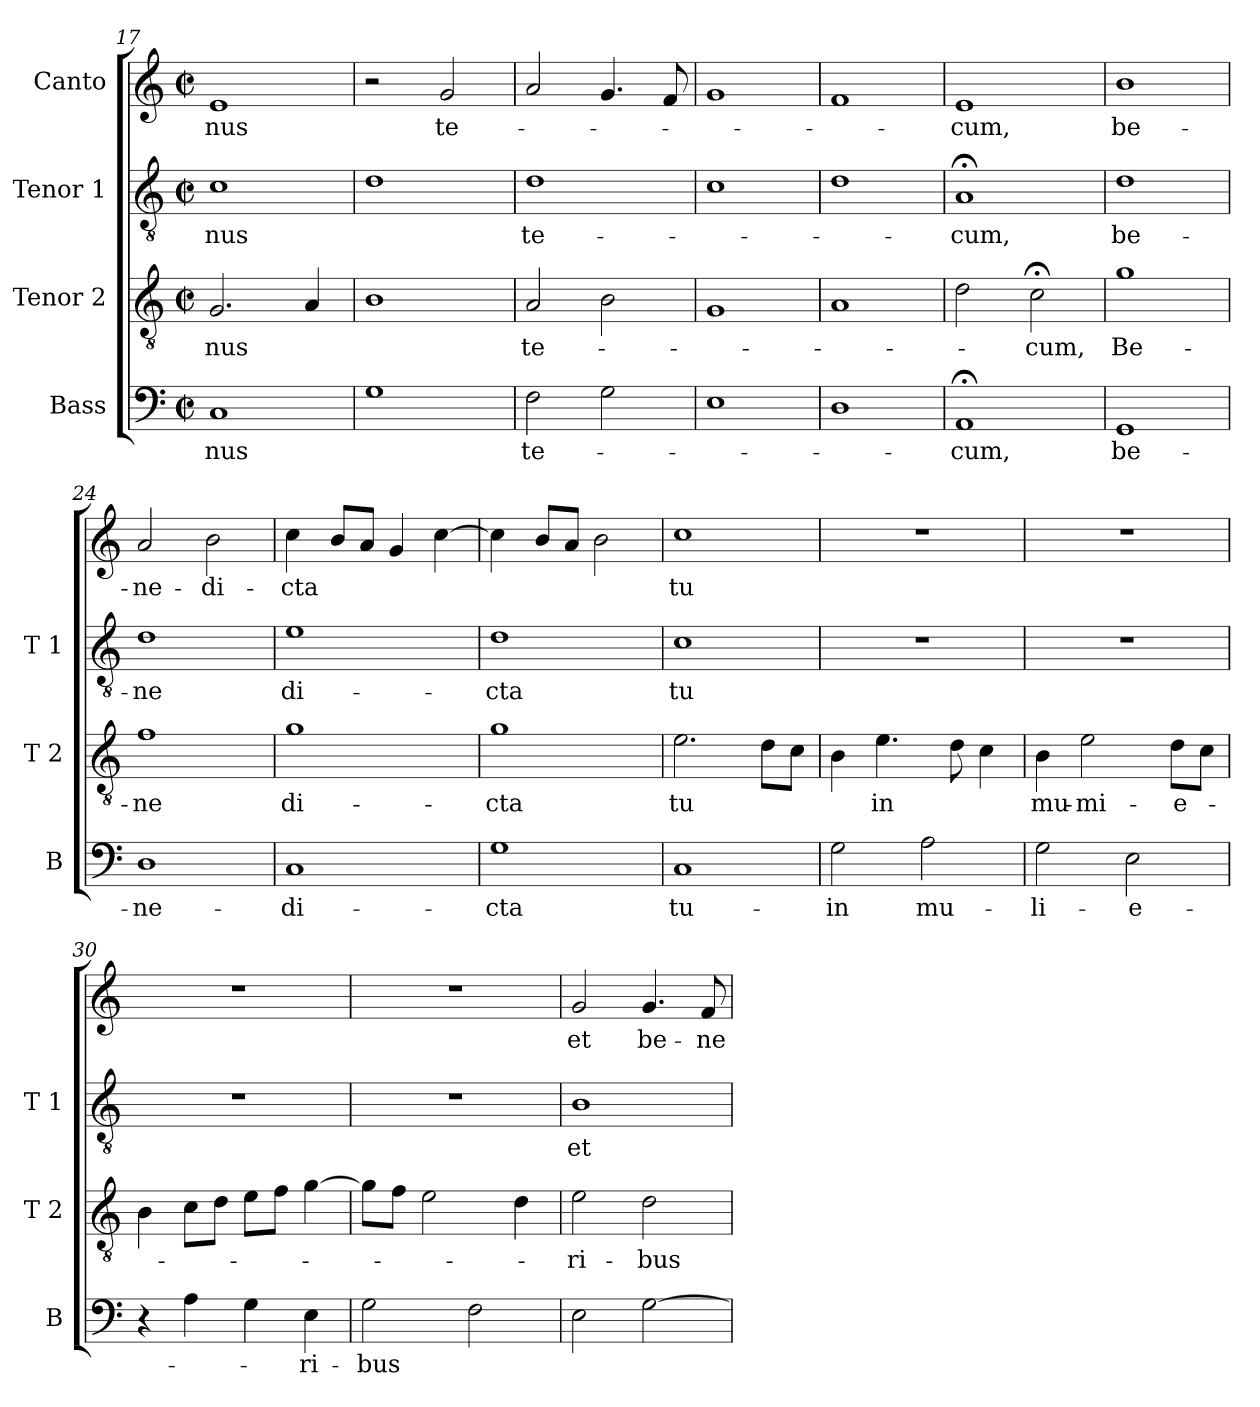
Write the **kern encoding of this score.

**kern	**text	**kern	**text	**kern	**text	**kern	**text
*part4	*part4	*part3	*part3	*part2	*part2	*part1	*part1
*staff4	*staff4	*staff3	*staff3	*staff2	*staff2	*staff1	*staff1
*I"Bass	*	*I"Tenor 2	*	*I"Tenor 1	*	*I"Canto	*
*I'B	*	*I'T 2	*	*I'T 1	*	*	*
*clefF4	*	*clefGv2	*	*clefGv2	*	*clefG2	*
*k[]	*	*k[]	*	*k[]	*	*k[]	*
*C:	*	*C:	*	*C:	*	*C:	*
*M2/2	*	*M2/2	*	*M2/2	*	*M2/2	*
*met(c|)	*	*met(c|)	*	*met(c|)	*	*met(c|)	*
=17	=17	=17	=17	=17	=17	=17	=17
!	!LO:LY:b	!	!LO:LY:b	!	!LO:LY:b	!	!LO:LY:b
1C	-nus	2.G/	-nus	1c	-nus	1e	-nus
.	.	4A/	.	.	.	.	.
=18	=18	=18	=18	=18	=18	=18	=18
1G	.	1B	.	1d	.	2r	.
!	!	!	!	!	!	!	!LO:LY:b
.	.	.	.	.	.	2g/	te-
=19	=19	=19	=19	=19	=19	=19	=19
!	!LO:LY:b	!	!LO:LY:b	!	!LO:LY:b	!	!
2F\	te-	2A/	te-	1d	te-	2a/	.
2G\	.	2B\	.	.	.	4.g/	.
.	.	.	.	.	.	8f/	.
=20	=20	=20	=20	=20	=20	=20	=20
1E	.	1G	.	1c	.	1g	.
!!LO:PB:g=z
=21	=21	=21	=21	=21	=21	=21	=21
1D	.	1A	.	1d	.	1f	.
=22	=22	=22	=22	=22	=22	=22	=22
!	!LO:LY:b	!	!	!	!LO:LY:b	!	!LO:LY:b
1AA;<	-cum,	2d\	.	1A;<	-cum,	1e	-cum,
!	!	!	!LO:LY:b	!	!	!	!
.	.	2c;<\	-cum,	.	.	.	.
=23	=23	=23	=23	=23	=23	=23	=23
!	!LO:LY:b	!	!LO:LY:b	!	!LO:LY:b	!	!LO:LY:b
1GG	be-	1g	Be-	1d	be-	1b	be-
=24	=24	=24	=24	=24	=24	=24	=24
!	!LO:LY:b	!	!LO:LY:b	!	!LO:LY:b	!	!LO:LY:b
1D	-ne-	1f	-ne	1d	-ne	2a/	-ne-
!	!	!	!	!	!	!	!LO:LY:b
.	.	.	.	.	.	2b\	-di-
=25	=25	=25	=25	=25	=25	=25	=25
!	!LO:LY:b	!	!LO:LY:b	!	!LO:LY:b	!	!LO:LY:b
1C	-di-	1g	di-	1e	di-	4cc\	-cta
.	.	.	.	.	.	8b/L	.
.	.	.	.	.	.	8a/J	.
.	.	.	.	.	.	4g/	.
.	.	.	.	.	.	[4cc\	.
=26	=26	=26	=26	=26	=26	=26	=26
!	!LO:LY:b	!	!LO:LY:b	!	!LO:LY:b	!	!
1G	-cta	1g	-cta	1d	-cta	4cc\]	.
.	.	.	.	.	.	8b/L	.
.	.	.	.	.	.	8a/J	.
.	.	.	.	.	.	2b\	.
=27	=27	=27	=27	=27	=27	=27	=27
!	!LO:LY:b	!	!LO:LY:b	!	!LO:LY:b	!	!LO:LY:b
1C	tu-	2.e\	tu	1c	tu	1cc	tu
.	.	8d\L	.	.	.	.	.
.	.	8c\J	.	.	.	.	.
!!LO:LB:g=z
=28	=28	=28	=28	=28	=28	=28	=28
!	!LO:LY:b	!	!	!	!	!	!
2G\	-in	4B\	.	1r	.	1r	.
!	!	!	!LO:LY:b	!	!	!	!
.	.	4.e\	in	.	.	.	.
!	!LO:LY:b	!	!	!	!	!	!
2A\	mu-	.	.	.	.	.	.
.	.	8d\	.	.	.	.	.
.	.	4c\	.	.	.	.	.
=29	=29	=29	=29	=29	=29	=29	=29
!	!LO:LY:b	!	!LO:LY:b	!	!	!	!
2G\	-li-	4B\	mu-	1r	.	1r	.
!	!	!	!LO:LY:b	!	!	!	!
.	.	2e\	-mi-	.	.	.	.
!	!LO:LY:b	!	!	!	!	!	!
2E\	-e-	.	.	.	.	.	.
!	!	!	!LO:LY:b	!	!	!	!
.	.	8d\L	-e-	.	.	.	.
.	.	8c\J	.	.	.	.	.
=30	=30	=30	=30	=30	=30	=30	=30
4r	.	4B\	.	1r	.	1r	.
4A\	.	8c\L	.	.	.	.	.
.	.	8d\J	.	.	.	.	.
4G\	.	8e\L	.	.	.	.	.
.	.	8f\J	.	.	.	.	.
!	!LO:LY:b	!	!	!	!	!	!
4E\	-ri-	[4g\	.	.	.	.	.
=31	=31	=31	=31	=31	=31	=31	=31
!	!LO:LY:b	!	!	!	!	!	!
2G\	-bus	8g\L]	.	1r	.	1r	.
.	.	8f\J	.	.	.	.	.
.	.	2e\	.	.	.	.	.
2F\	.	.	.	.	.	.	.
.	.	4d\	.	.	.	.	.
=32	=32	=32	=32	=32	=32	=32	=32
!	!	!	!LO:LY:b	!	!LO:LY:b	!	!LO:LY:b
2E\	.	2e\	-ri-	1B	et	2g/	et
!	!	!	!LO:LY:b	!	!	!	!LO:LY:b
[2G\	.	2d\	-bus	.	.	4.g/	be-
!	!	!	!	!	!	!	!LO:LY:b
.	.	.	.	.	.	8f/	-ne-
=	=	=	=	=	=	=	=
*-	*-	*-	*-	*-	*-	*-	*-
